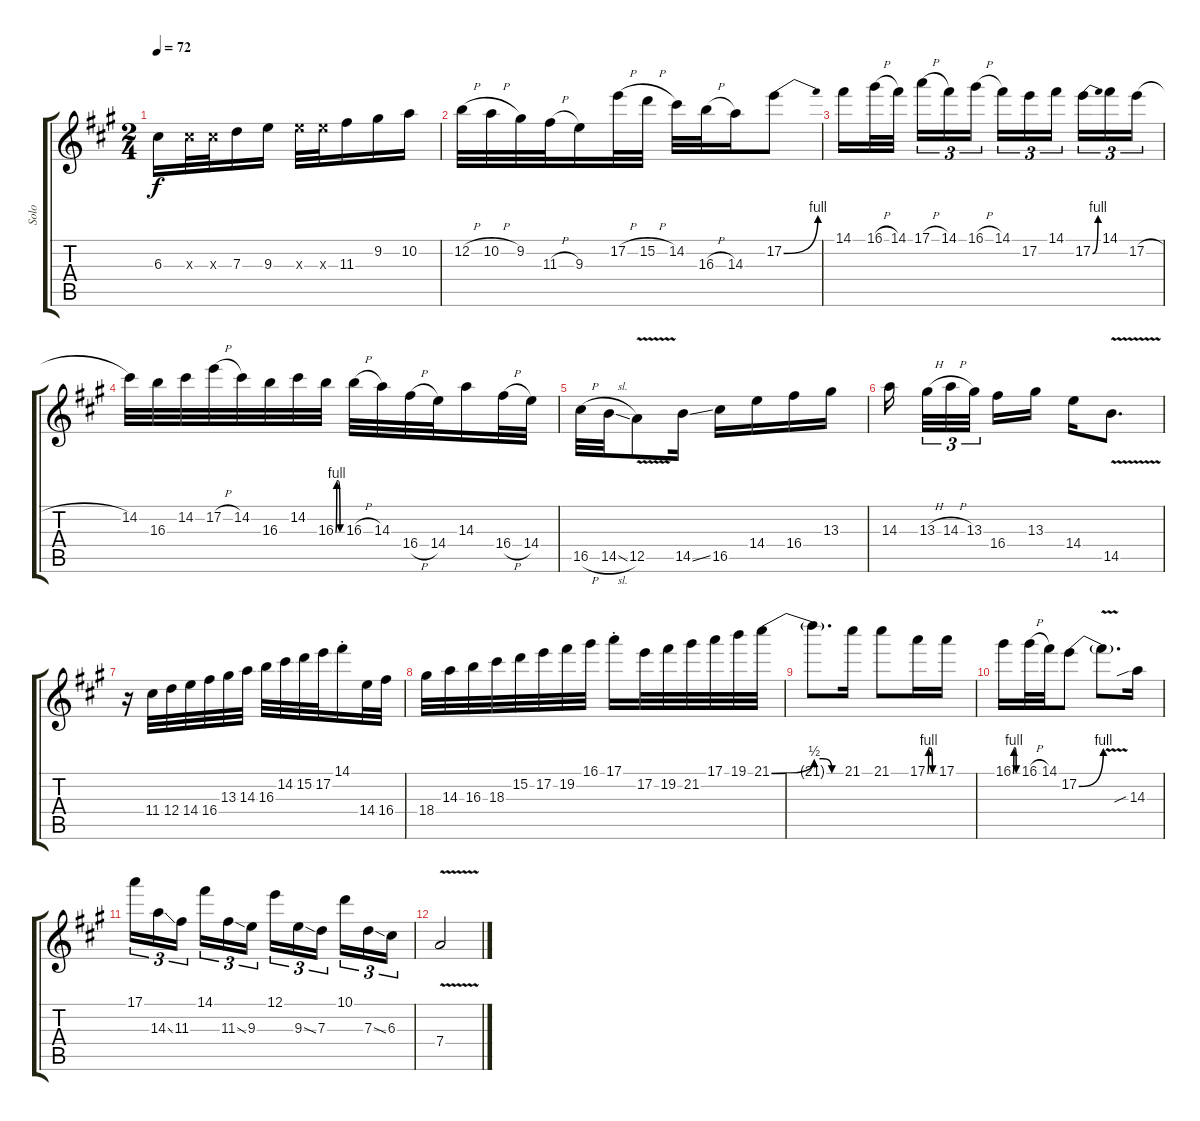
\track ("Solo" "Solo") {instrument acousticguitarsteel}
\staff {score tabs}
\tuning (E4 B3 G3 D3 A2 E2) {hide}
\ts (2 4)
\tempo 72
\clef g2
\ks a
6.3.16{dy f} 6.3{x}.32 6.3{x}.32 7.3.16 9.3.16 9.3{x}.32 9.3{x}.32 11.3.16 9.2.16 10.2.16 |
12.2{h}.32 10.2{h}.32 9.2.32 11.3{h}.32 9.3.16 17.2{h}.32 15.2{h}.32 14.2.32 16.3{h}.32 14.3.16 17.2{be (bend 0 0 60 4)}.8 |
14.1.16 16.1{h}.32 14.1.32{beam splitsecondary} 17.1{h}.16{tu (3 2)} 14.1.16{tu (3 2)} 16.1{h}.16{tu (3 2)} 14.1.16{tu (3 2)} 17.2.16{tu (3 2)} 14.1.16{tu (3 2) beam splitsecondary} 17.2{be (bend 0 0 60 4)}.16{tu (3 2)} 14.1.16{tu (3 2)} 17.2{h}.16{tu (3 2)} |
14.2.32 16.3.32 14.2.32 17.2{h}.32 14.2.32 16.3.32 14.2.32 16.3{be (custom 0 0 10 4 25 4 40 0 60 0)}.32 16.3{h}.32 14.3.32 16.4{h}.32 14.4.32 14.3.16 16.4{h}.32 14.4.32 |
16.5{h}.32 14.5{sl}.32 12.5{v}.8 14.5{ss}.16 16.5.16 14.4.16 16.4.16 13.3.16 |
14.3.16{beam splitsecondary} 13.3{h}.32{tu (3 2)} 14.3{h}.32{tu (3 2)} 13.3.32{tu (3 2) beam splitsecondary} 16.4.16 13.3.16 14.4.16 14.5{v}.8{d} |
r.16 11.4.32 12.4.32 14.4.32 16.4.32 13.3.32 14.3.32 16.3.32 14.2.32 15.2.32 17.2.32 14.1{st}.16 14.4.32 16.4.32 |
18.4.32 14.3.32 16.3.32 18.3.32 15.2.32 17.2.32 19.2.32 16.1.32 17.1{st}.16 17.2.32 19.2.32 21.2.32 17.1.32 19.1.32 21.1{be (bend 0 0 60 2)}.32 |
21.1{be (custom 0 2 20 2 40 0 60 0) t}.8{d} 21.1.16 21.1.8 17.1{be (custom 0 0 10 4 25 4 40 0 60 0)}.16 17.1.16 |
16.1{be (custom 0 0 10 4 25 4 40 0 60 0)}.16 16.1{h}.32 14.1.32 17.2{be (bend 0 0 60 4)}.8 17.2{v t}.8{d} 14.3{sib}.16 |
17.1.16{tu (3 2)} 14.3{ss}.16{tu (3 2)} 11.3.16{tu (3 2) beam splitsecondary} 14.1.16{tu (3 2)} 11.3{ss}.16{tu (3 2)} 9.3.16{tu (3 2)} 12.1.16{tu (3 2)} 9.3{ss}.16{tu (3 2)} 7.3.16{tu (3 2) beam splitsecondary} 10.1.16{tu (3 2)} 7.3{ss}.16{tu (3 2)} 6.3.16{tu (3 2)} |
7.4{v}.2
